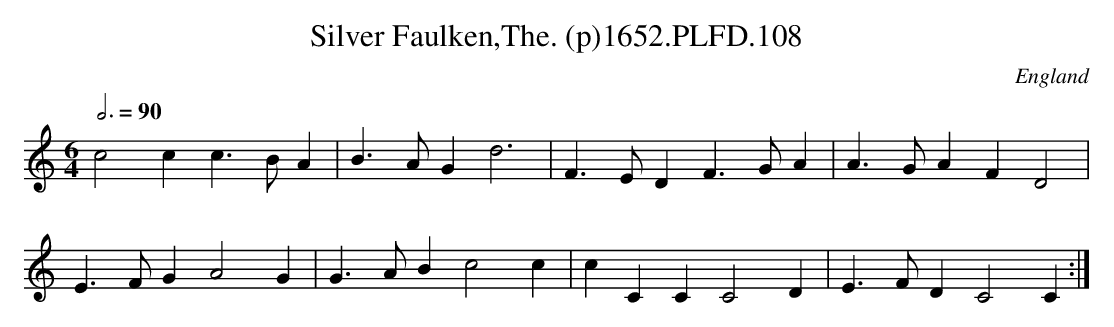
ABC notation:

X:1
T:Silver Faulken,The. (p)1652.PLFD.108
M:6/4
L:1/4
Q:3/4=90
O:England
K:C
c2cc>BA|B>AGd3|F>EDF>GA|A>GAFD2|
E>FGA2G|G>ABc2c|cCCC2D|E>FDC2C:|
